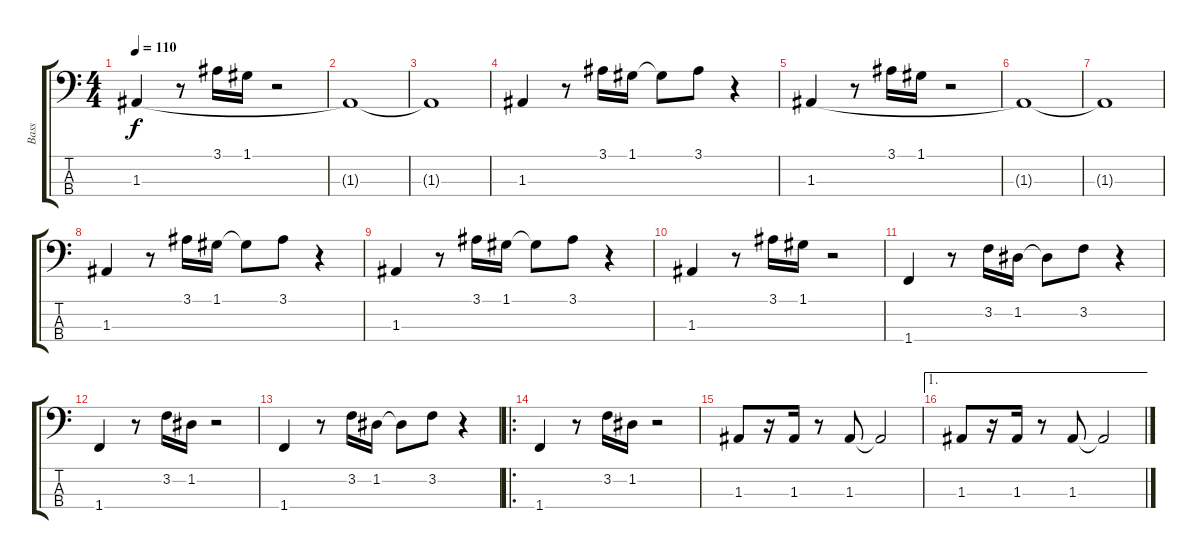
\track ("Bass" "Bass") {instrument electricbassfinger}
\staff {score tabs}
\tuning (G2 D2 A1 E1) {hide}
\ts (4 4)
\tempo 110
\clef f4
\ks c
1.3.4{dy f} r.8 3.1.16 1.1.16 r.2 |
1.3{t}.1 |
1.3{t}.1 |
1.3.4 r.8 3.1.16 1.1.16 1.1{t}.8 3.1.8 r.4 |
1.3.4 r.8 3.1.16 1.1.16 r.2 |
1.3{t}.1 |
1.3{t}.1 |
1.3.4 r.8 3.1.16 1.1.16 1.1{t}.8 3.1.8 r.4 |
1.3.4 r.8 3.1.16 1.1.16 1.1{t}.8 3.1.8 r.4 |
1.3.4 r.8 3.1.16 1.1.16 r.2 |
1.4.4 r.8 3.2.16 1.2.16 1.2{t}.8 3.2.8 r.4 |
1.4.4 r.8 3.2.16 1.2.16 r.2 |
1.4.4 r.8 3.2.16 1.2.16 1.2{t}.8 3.2.8 r.4 |
\ro
1.4.4 r.8 3.2.16 1.2.16 r.2 |
1.3.8 r.16 1.3.16 r.8 1.3.8 1.3{t}.2 |
\ae 1
1.3.8 r.16 1.3.16 r.8 1.3.8 1.3{t}.2
